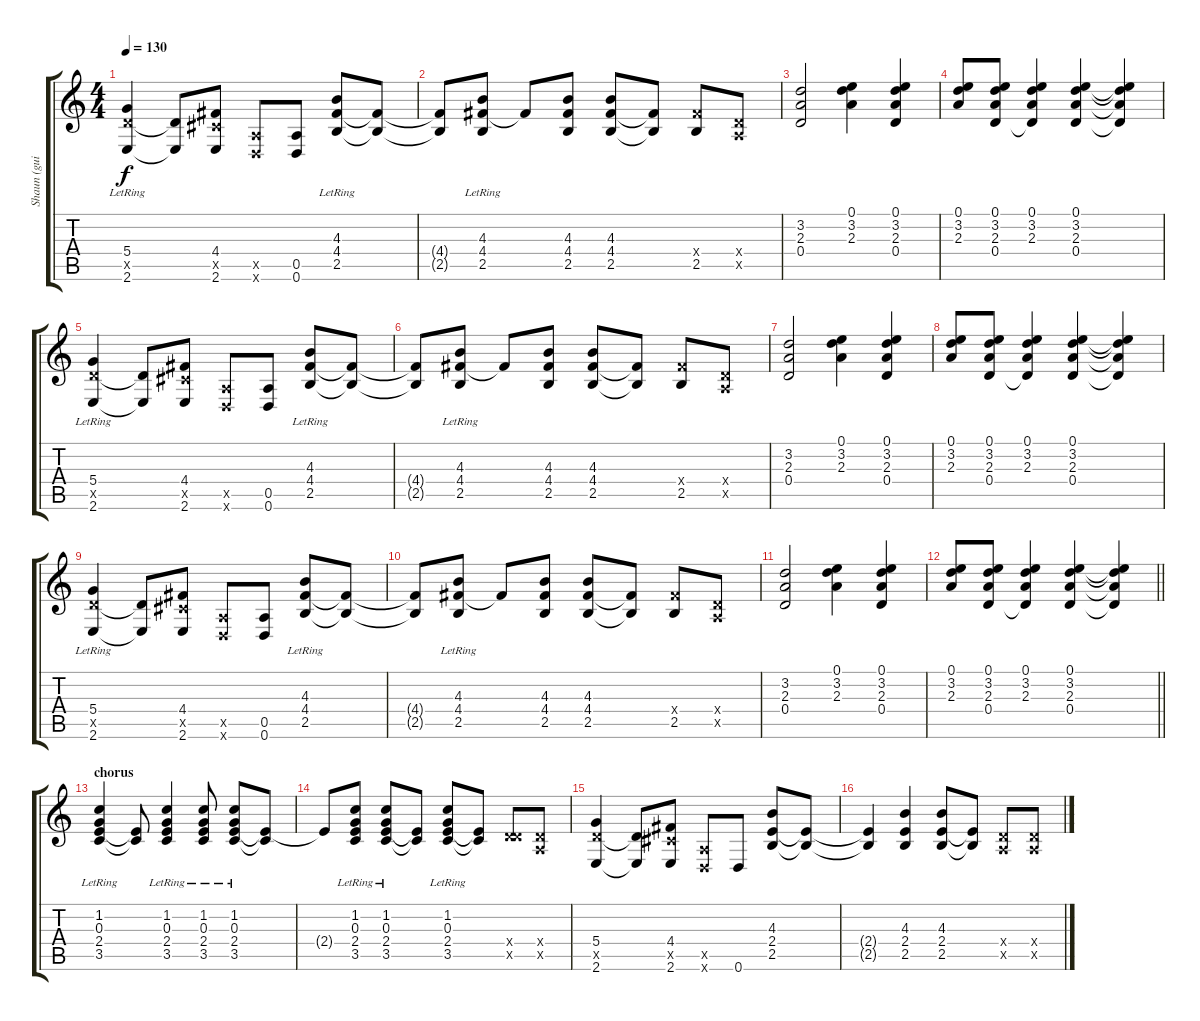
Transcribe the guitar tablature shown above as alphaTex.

\track ("Shaun (guitar rhythm)" "Shaun (gui") {instrument electricguitarclean}
\staff {score tabs}
\tuning (E4 B3 G3 D3 A2 D2) {hide}
\ts (4 4)
\tempo 130
\clef g2
\ks c
(5.4{lr} 5.5{x} 2.6{lr}).4{dy f} (5.5{t} 2.6{t}).8 (4.4 4.5{x} 2.6).8 (0.5{x} 0.6{x}).8 (0.5 0.6).8 (4.3{lr} 4.4{lr} 2.5{lr}).8 (4.4{t} 2.5{t}).8 |
(4.4{t} 2.5{t}).8 (4.3{lr} 4.4{lr} 2.5{lr}).8 4.4{t}.8 (4.3 4.4 2.5).8 (4.3 4.4 2.5).8 (4.4{t} 2.5{t}).8 (4.4{x} 2.5).8 (0.4{x} 0.5{x}).8 |
(3.2 2.3 0.4).2 (0.1 3.2 2.3).4 (0.1 3.2 2.3 0.4).4 |
(0.1 3.2 2.3).8 (0.1 3.2 2.3 0.4).8 (0.1 3.2 2.3 0.4{t}).4 (0.1 3.2 2.3 0.4).4 (0.1{t} 3.2{t} 2.3{t} 0.4{t}).4 |
(5.4{lr} 5.5{x} 2.6{lr}).4 (5.5{t} 2.6{t}).8 (4.4 4.5{x} 2.6).8 (0.5{x} 0.6{x}).8 (0.5 0.6).8 (4.3{lr} 4.4{lr} 2.5{lr}).8 (4.4{t} 2.5{t}).8 |
(4.4{t} 2.5{t}).8 (4.3{lr} 4.4{lr} 2.5{lr}).8 4.4{t}.8 (4.3 4.4 2.5).8 (4.3 4.4 2.5).8 (4.4{t} 2.5{t}).8 (4.4{x} 2.5).8 (0.4{x} 0.5{x}).8 |
(3.2 2.3 0.4).2 (0.1 3.2 2.3).4 (0.1 3.2 2.3 0.4).4 |
(0.1 3.2 2.3).8 (0.1 3.2 2.3 0.4).8 (0.1 3.2 2.3 0.4{t}).4 (0.1 3.2 2.3 0.4).4 (0.1{t} 3.2{t} 2.3{t} 0.4{t}).4 |
(5.4{lr} 5.5{x} 2.6{lr}).4 (5.5{t} 2.6{t}).8 (4.4 4.5{x} 2.6).8 (0.5{x} 0.6{x}).8 (0.5 0.6).8 (4.3{lr} 4.4{lr} 2.5{lr}).8 (4.4{t} 2.5{t}).8 |
(4.4{t} 2.5{t}).8 (4.3{lr} 4.4{lr} 2.5{lr}).8 4.4{t}.8 (4.3 4.4 2.5).8 (4.3 4.4 2.5).8 (4.4{t} 2.5{t}).8 (4.4{x} 2.5).8 (0.4{x} 0.5{x}).8 |
(3.2 2.3 0.4).2 (0.1 3.2 2.3).4 (0.1 3.2 2.3 0.4).4 |
\barLineRight lightlight
(0.1 3.2 2.3).8 (0.1 3.2 2.3 0.4).8 (0.1 3.2 2.3 0.4{t}).4 (0.1 3.2 2.3 0.4).4 (0.1{t} 3.2{t} 2.3{t} 0.4{t}).4 |
\section ("" "chorus")
(1.2{lr} 0.3{lr} 2.4{lr} 3.5{lr}).4{instrument distortionguitar} (2.4{t} 3.5{t}).8 (1.2{lr} 0.3{lr} 2.4{lr} 3.5{lr}).4 (1.2{lr} 0.3{lr} 2.4{lr} 3.5{lr}).8 (1.2{lr} 0.3{lr} 2.4{lr} 3.5{lr}).8 (2.4{t} 3.5{t}).8 |
2.4{t}.8 (1.2{lr} 0.3{lr} 2.4{lr} 3.5{lr}).8 (1.2{lr} 0.3{lr} 2.4{lr} 3.5{lr}).8 (2.4{t} 3.5{t}).8 (1.2{lr} 0.3{lr} 2.4{lr} 3.5{lr}).8 (2.4{t} 3.5{t}).8 (0.4{x} 5.5{x}).8 (0.4{x} 0.5{x}).8 |
(5.4 5.5{x} 2.6).4 (5.5{t} 2.6{t}).8 (4.4 4.5{x} 2.6).8 (0.5{x} 0.6{x}).8 0.6.8 (4.3 2.4 2.5).8 (2.4{t} 2.5{t}).8 |
(2.4{t} 2.5{t}).4 (4.3 2.4 2.5).4 (4.3 2.4 2.5).8 (2.4{t} 2.5{t}).8 (0.4{x} 0.5{x}).8 (0.4{x} 0.5{x}).8
